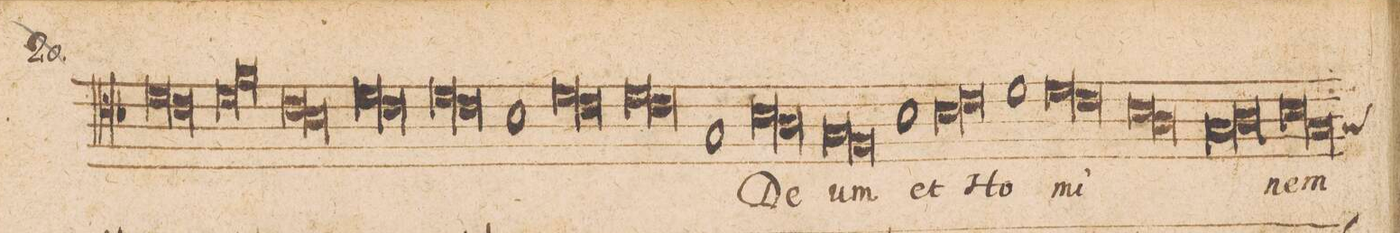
**kern	**text
*I"TENOR.	*
*clefC4	*
*k[b-]	*
*met(C|)	*
*M2/1	*
*lig	*
1d	.
=70-	=70-
1c	.
*Xlig	*
*lig	*
1d	.
=71-	=71-
1f	.
*Xlig	*
*lig	*
1c	.
=72-	=72-
1B-	.
*Xlig	*
*lig	*
1d	.
=73-	=73-
1c	.
*Xlig	*
*lig	*
1d	.
=74-	=74-
1c	.
*Xlig	*
1B-	.
=75-	=75-
*lig	*
1d	.
1c	.
*Xlig	*
=76-	=76-
*lig	*
1d	.
1c	.
*Xlig	*
=77-	=77-
1G	.
*lig	*
1B-	De-
=78-	=78-
1A	.
*Xlig	*
*lig	*
1G	-um
=79-	=79-
1F	.
*Xlig	*
1B-	et
=80-	=80-
*lig	*
1B-	Ho-
1c	.
*Xlig	*
=81-	=81-
1d	.
*lig	*
1d	-mi-
=82-	=82-
1c	.
*Xlig	*
*lig	*
1B-	.
=83-	=83-
1A	.
*Xlig	*
*lig	*
1G	.
=84-	=84-
1A	.
*Xlig	*
*lig	*
1B-	-nem
=85-	=85-
*custos:G	*
1G	.
*Xlig	*
*-	*-
